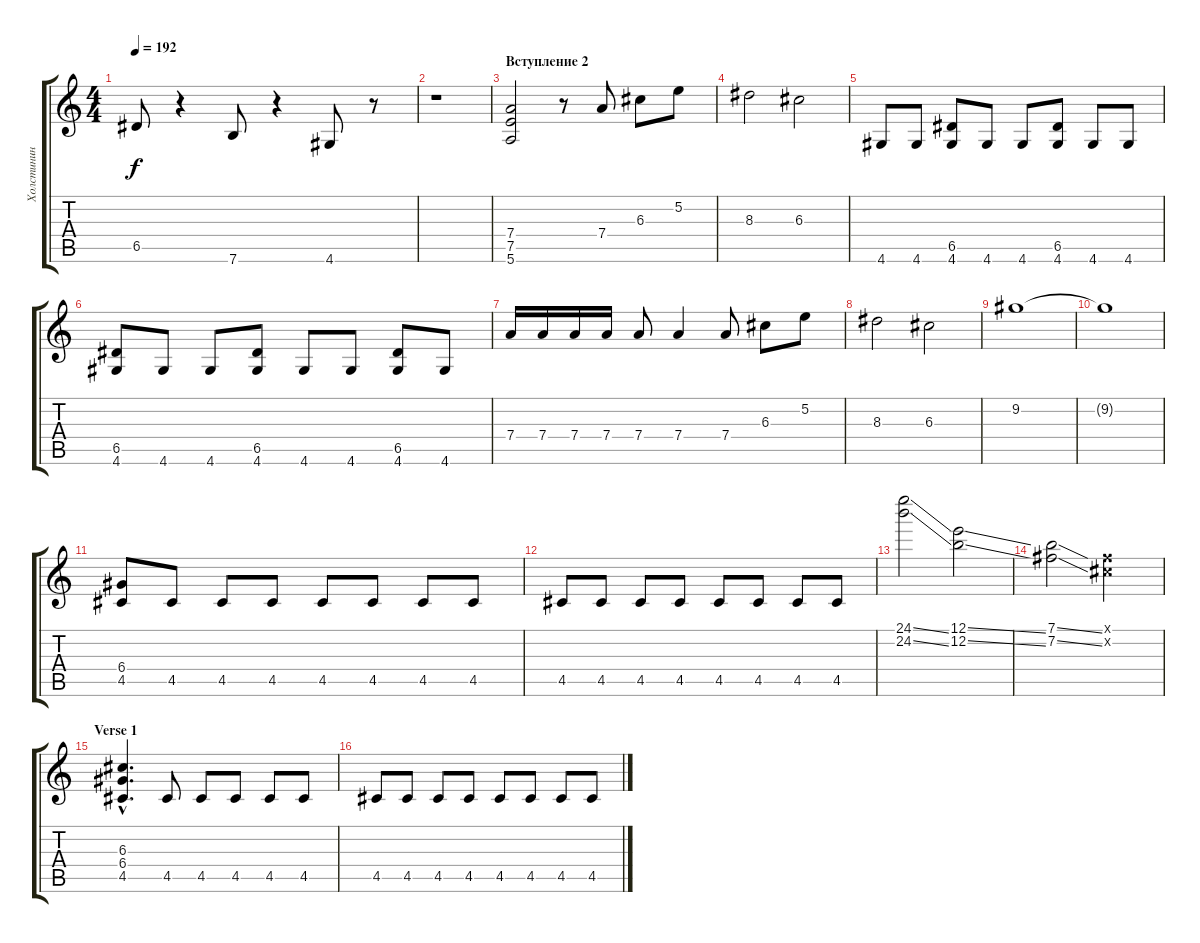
\track ("Холстинин" "Холстинин") {instrument distortionguitar}
\staff {score tabs}
\tuning (E4 B3 G3 D3 A2 E2) {hide}
\ts (4 4)
\tempo 192
\clef g2
\ks c
6.5.8{dy f} r.4 7.6.8 r.4 4.6.8 r.8 |
r.1 |
\section ("" "Вступление 2")
(7.4 7.5 5.6).2 r.8 7.4.8 6.3.8 5.2.8 |
8.3.2 6.3.2 |
4.6.8 4.6.8 (6.5 4.6).8 4.6.8 4.6.8 (6.5 4.6).8 4.6.8 4.6.8 |
(6.5 4.6).8 4.6.8 4.6.8 (6.5 4.6).8 4.6.8 4.6.8 (6.5 4.6).8 4.6.8 |
7.4.16 7.4.16 7.4.16 7.4.16 7.4.8 7.4.4 7.4.8 6.3.8 5.2.8 |
8.3.2 6.3.2 |
9.2.1 |
9.2{t}.1 |
(6.4 4.5).8 4.5.8 4.5.8 4.5.8 4.5.8 4.5.8 4.5.8 4.5.8 |
4.5.8 4.5.8 4.5.8 4.5.8 4.5.8 4.5.8 4.5.8 4.5.8 |
(24.1{ss} 24.2{ss}).2 (12.1{ss} 12.2{ss}).2 |
(7.1{ss} 7.2{ss}).2 (2.1{x} 2.2{x}).2 |
\section ("" "Verse 1")
(6.3{hac} 6.4{hac} 4.5{hac}).4{d} 4.5.8 4.5.8 4.5.8 4.5.8 4.5.8 |
4.5.8 4.5.8 4.5.8 4.5.8 4.5.8 4.5.8 4.5.8 4.5.8
